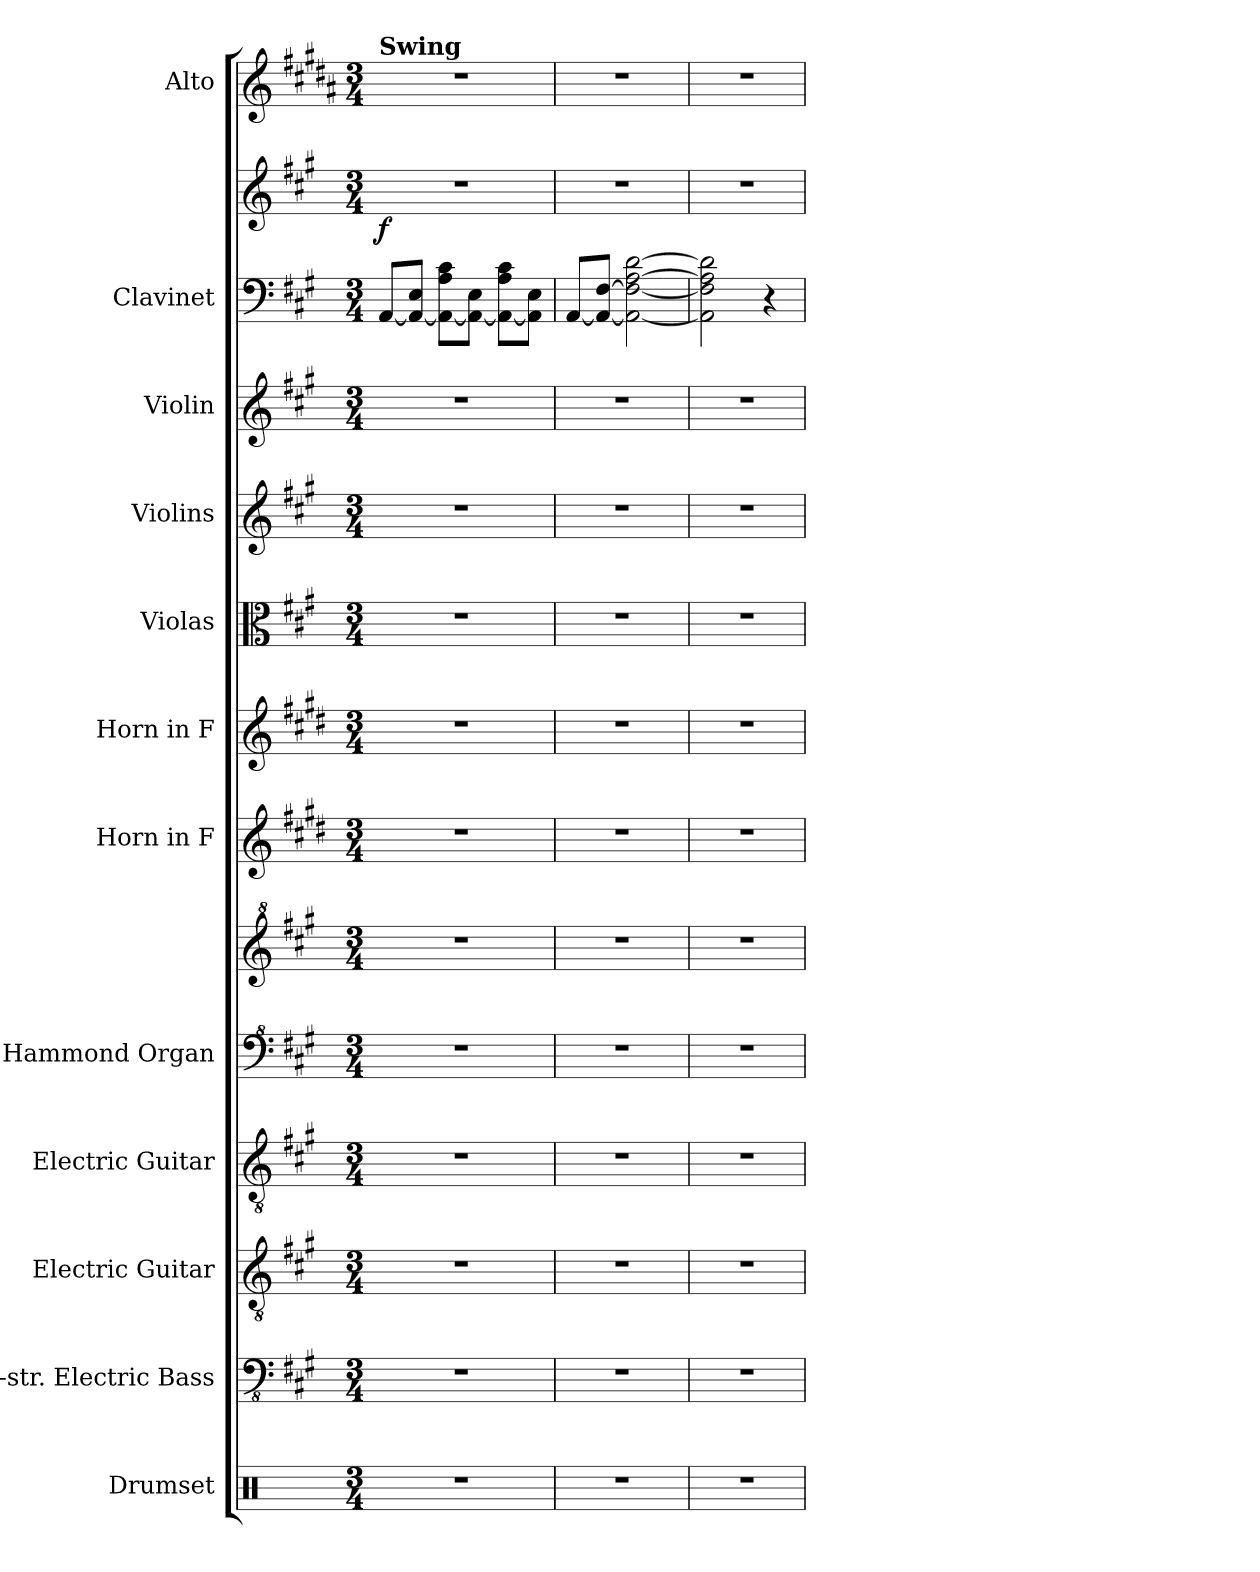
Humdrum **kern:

**kern	**kern	**kern	**kern	**kern	**kern	**kern	**kern	**kern	**kern	**kern	**kern	**kern	**dynam	**kern
*part12	*part11	*part10	*part9	*part8	*part8	*part7	*part6	*part5	*part4	*part3	*part2	*part2	*part2	*part1
*staff14	*staff13	*staff12	*staff11	*staff10	*staff9	*staff8	*staff7	*staff6	*staff5	*staff4	*staff3	*staff2	*staff2/3	*staff1
*I"Drumset	*I"5-str. Electric Bass	*I"Electric Guitar	*I"Electric Guitar	*I"Hammond Organ	*	*I"Horn in F	*I"Horn in F	*I"Violas	*I"Violins	*I"Violin	*I"Clavinet	*	*	*I"Alto
*I'Drs.	*I'El. B.	*I'El. Guit.	*I'El. Guit.	*I'Hm. Org.	*	*	*	*I'Vlas.	*I'Vlns.	*I'Vln.	*I'Clav.	*	*	*I'A.
*clefX	*clefFv4	*clefGv2	*clefGv2	*clefF^4	*clefG^2	*clefG2	*clefG2	*clefC3	*clefG2	*clefG2	*clefF4	*clefG2	*	*clefG2
*	*	*	*	*	*	*ITrd4c7	*ITrd4c7	*	*	*	*	*	*	*ITrd1c2
*k[]	*k[f#c#g#]	*k[f#c#g#]	*k[f#c#g#]	*k[f#c#g#]	*k[f#c#g#]	*k[f#c#g#]	*k[f#c#g#]	*k[f#c#g#]	*k[f#c#g#]	*k[f#c#g#]	*k[f#c#g#]	*k[f#c#g#]	*	*k[f#c#g#]
*M3/4	*M3/4	*M3/4	*M3/4	*M3/4	*M3/4	*M3/4	*M3/4	*M3/4	*M3/4	*M3/4	*M3/4	*M3/4	*	*M3/4
*MM107	*MM107	*MM107	*MM107	*MM107	*MM107	*MM107	*MM107	*MM107	*MM107	*MM107	*MM107	*MM107	*	*MM107
=1	=1	=1	=1	=1	=1	=1	=1	=1	=1	=1	=1	=1	=1	=1
!	!	!	!	!	!	!	!	!	!	!	!	!	!	!LO:TX:a:B:t=Swing
!	!	!	!	!	!	!	!	!	!	!	!	!	!LO:DY:b	!
2.r	2.r	2.r	2.r	2.r	2.r	2.r	2.r	2.r	2.r	2.r	[8AA/L	2.r	f	2.r
.	.	.	.	.	.	.	.	.	.	.	8AA/_ 8E/J	.	.	.
.	.	.	.	.	.	.	.	.	.	.	8AA\_ 8A\ 8c#\L	.	.	.
.	.	.	.	.	.	.	.	.	.	.	8AA\_ 8E\J	.	.	.
.	.	.	.	.	.	.	.	.	.	.	8AA\_ 8A\ 8c#\L	.	.	.
.	.	.	.	.	.	.	.	.	.	.	8AA\] 8E\J	.	.	.
=2	=2	=2	=2	=2	=2	=2	=2	=2	=2	=2	=2	=2	=2	=2
2.r	2.r	2.r	2.r	2.r	2.r	2.r	2.r	2.r	2.r	2.r	[8AA/L	2.r	.	2.r
.	.	.	.	.	.	.	.	.	.	.	8AA/_ [8F#/J	.	.	.
.	.	.	.	.	.	.	.	.	.	.	2AA\_ 2F#\_ [2A\ [2d\	.	.	.
=3	=3	=3	=3	=3	=3	=3	=3	=3	=3	=3	=3	=3	=3	=3
2.r	2.r	2.r	2.r	2.r	2.r	2.r	2.r	2.r	2.r	2.r	2AA\] 2F#\] 2A\] 2d\]	2.r	.	2.r
.	.	.	.	.	.	.	.	.	.	.	4r	.	.	.
=	=	=	=	=	=	=	=	=	=	=	=	=	=	=
*-	*-	*-	*-	*-	*-	*-	*-	*-	*-	*-	*-	*-	*-	*-
